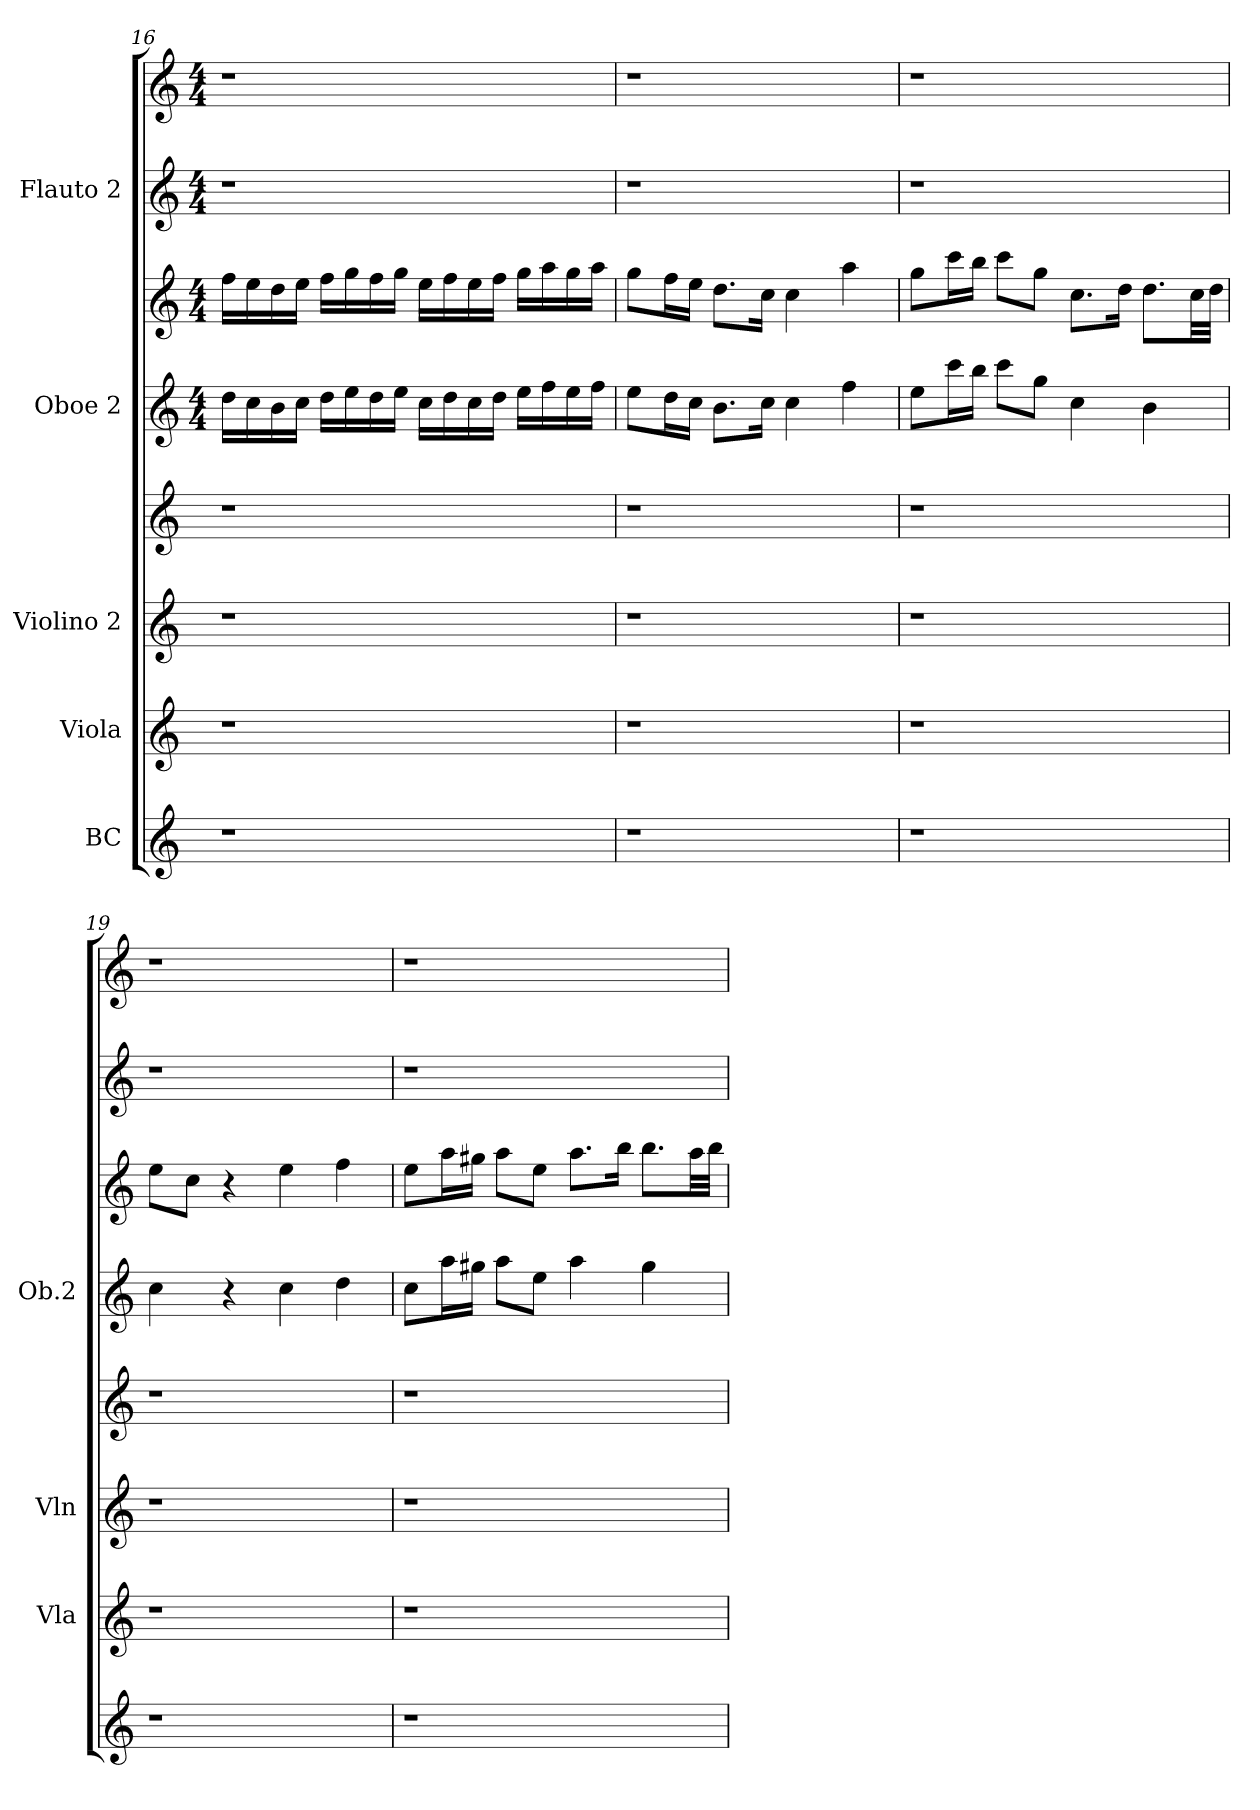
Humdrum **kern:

**kern	**kern	**kern	**kern	**kern	**kern	**kern	**kern
*part5	*part4	*part3	*part3	*part2	*part2	*part1	*part1
*staff8	*staff7	*staff6	*staff5	*staff4	*staff3	*staff2	*staff1
*I"BC	*I"Viola	*I"Violino 2	*	*I"Oboe 2	*	*I"Flauto 2	*
*	*I'Vla	*I'Vln	*	*I'Ob.2	*	*	*
!!LO:LB:g=z
*clefG2	*clefG2	*clefG2	*clefG2	*clefG2	*clefG2	*clefG2	*clefG2
*k[]	*k[]	*k[]	*k[]	*k[]	*k[]	*k[]	*k[]
*	*	*	*	*M4/4	*M4/4	*M4/4	*M4/4
=16	=16	=16	=16	=16	=16	=16	=16
1r	1r	1r	1r	16dd\LL	16ff\LL	1r	1r
.	.	.	.	16cc\	16ee\	.	.
.	.	.	.	16b\	16dd\	.	.
.	.	.	.	16cc\JJ	16ee\JJ	.	.
.	.	.	.	16dd\LL	16ff\LL	.	.
.	.	.	.	16ee\	16gg\	.	.
.	.	.	.	16dd\	16ff\	.	.
.	.	.	.	16ee\JJ	16gg\JJ	.	.
.	.	.	.	16cc\LL	16ee\LL	.	.
.	.	.	.	16dd\	16ff\	.	.
.	.	.	.	16cc\	16ee\	.	.
.	.	.	.	16dd\JJ	16ff\JJ	.	.
.	.	.	.	16ee\LL	16gg\LL	.	.
.	.	.	.	16ff\	16aa\	.	.
.	.	.	.	16ee\	16gg\	.	.
.	.	.	.	16ff\JJ	16aa\JJ	.	.
=17	=17	=17	=17	=17	=17	=17	=17
1r	1r	1r	1r	8ee\L	8gg\L	1r	1r
.	.	.	.	16dd\L	16ff\L	.	.
.	.	.	.	16cc\JJ	16ee\JJ	.	.
.	.	.	.	8.b\L	8.dd\L	.	.
.	.	.	.	16cc\Jk	16cc\Jk	.	.
.	.	.	.	4cc\	4cc\	.	.
.	.	.	.	4ff\	4aa\	.	.
!!LO:PB:g=z
=18	=18	=18	=18	=18	=18	=18	=18
1r	1r	1r	1r	8ee\L	8gg\L	1r	1r
.	.	.	.	16ccc\L	16ccc\L	.	.
.	.	.	.	16bb\JJ	16bb\JJ	.	.
.	.	.	.	8ccc\L	8ccc\L	.	.
.	.	.	.	8gg\J	8gg\J	.	.
.	.	.	.	4cc\	8.cc\L	.	.
.	.	.	.	.	16dd\Jk	.	.
.	.	.	.	4b\	8.dd\L	.	.
.	.	.	.	.	32cc\LL	.	.
.	.	.	.	.	32dd\JJJ	.	.
=19	=19	=19	=19	=19	=19	=19	=19
1r	1r	1r	1r	4cc\	8ee\L	1r	1r
.	.	.	.	.	8cc\J	.	.
.	.	.	.	4r	4r	.	.
.	.	.	.	4cc\	4ee\	.	.
.	.	.	.	4dd\	4ff\	.	.
!!LO:LB:g=z
=20	=20	=20	=20	=20	=20	=20	=20
1r	1r	1r	1r	8cc\L	8ee\L	1r	1r
.	.	.	.	16aa\L	16aa\L	.	.
.	.	.	.	16gg#X\JJ	16gg#X\JJ	.	.
.	.	.	.	8aa\L	8aa\L	.	.
.	.	.	.	8ee\J	8ee\J	.	.
.	.	.	.	4aa\	8.aa\L	.	.
.	.	.	.	.	16bb\Jk	.	.
.	.	.	.	4gg#\	8.bb\L	.	.
.	.	.	.	.	32aa\LL	.	.
.	.	.	.	.	32bb\JJJ	.	.
=	=	=	=	=	=	=	=
*-	*-	*-	*-	*-	*-	*-	*-
